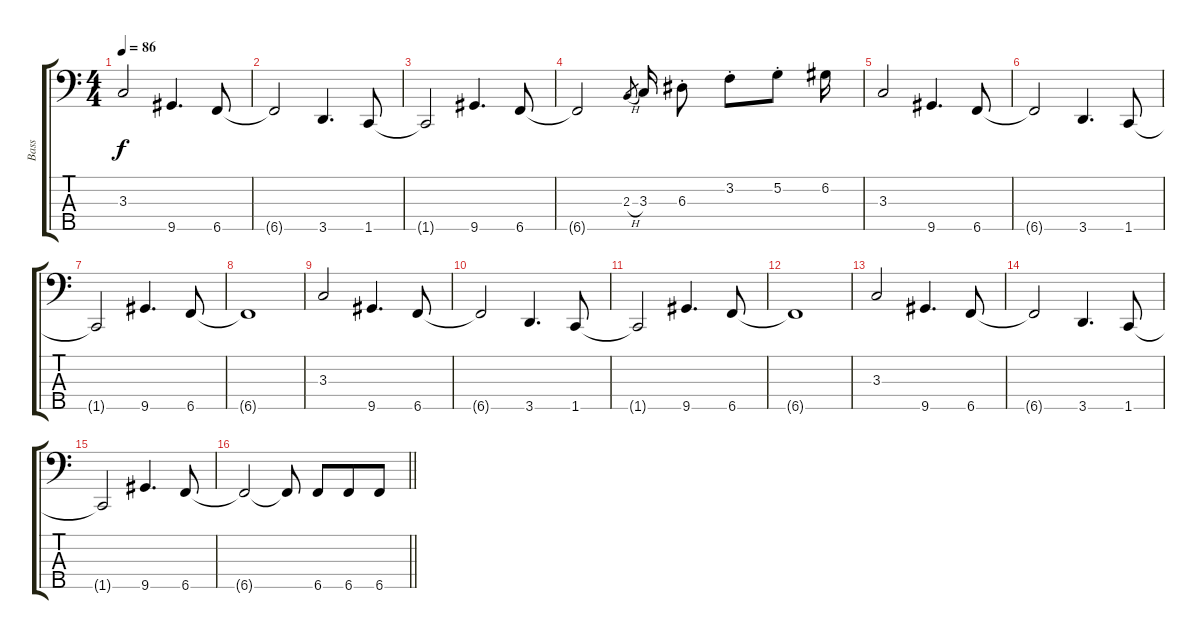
\track ("Bass" "Bass") {instrument electricbassfinger}
\staff {score tabs}
\tuning (G2 D2 A1 E1 B0) {hide}
\ts (4 4)
\tempo 86
\clef f4
\ks aminor
3.3.2{dy f} 9.5.4{d} 6.5.8 |
6.5{t}.2 3.5.4{d} 1.5.8 |
1.5{t}.2 9.5.4{d} 6.5.8 |
6.5{t}.2 2.3{h}.8{gr} 3.3.16{beam split} 6.3{st}.8{beam split} 3.2{st}.8{beam merge} 5.2{st}.8{beam split} 6.2.16 |
3.3.2 9.5.4{d} 6.5.8 |
6.5{t}.2 3.5.4{d} 1.5.8 |
1.5{t}.2 9.5.4{d} 6.5.8 |
6.5{t}.1 |
3.3.2 9.5.4{d} 6.5.8 |
6.5{t}.2 3.5.4{d} 1.5.8 |
1.5{t}.2 9.5.4{d} 6.5.8 |
6.5{t}.1 |
3.3.2 9.5.4{d} 6.5.8 |
6.5{t}.2 3.5.4{d} 1.5.8 |
1.5{t}.2 9.5.4{d} 6.5.8 |
\barLineRight lightlight
6.5{t}.2 6.5{t}.8{beam split} 6.5.8{beam merge} 6.5.8 6.5.8
